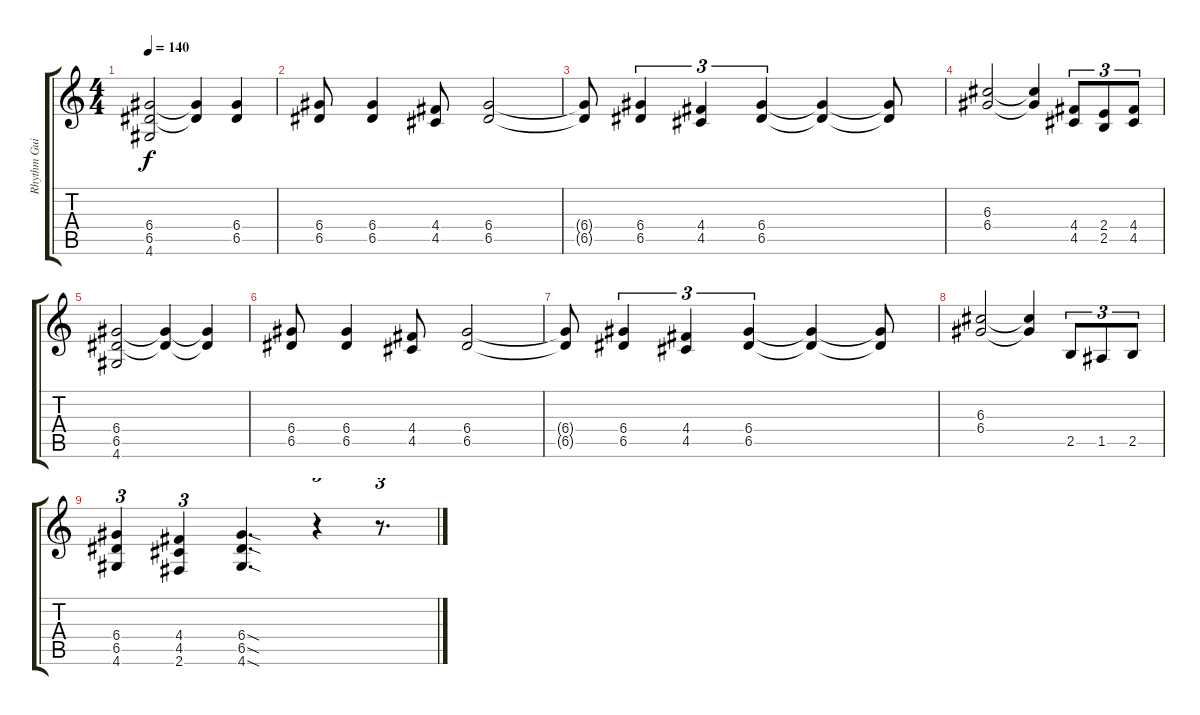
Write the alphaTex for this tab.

\track ("Rhythm Guitar" "Rhythm Gui") {instrument distortionguitar}
\staff {score tabs}
\tuning (E4 B3 G3 D3 A2 E2) {hide}
\ts (4 4)
\tempo 140
\clef g2
\ks c
(6.4 6.5 4.6).2{dy f} (6.4{t} 6.5{t}).4 (6.4 6.5).4 |
(6.4 6.5).8 (6.4 6.5).4 (4.4 4.5).8 (6.4 6.5).2 |
(6.4{t} 6.5{t}).8 (6.4 6.5).4{tu (3 2)} (4.4 4.5).4{tu (3 2)} (6.4 6.5).4{tu (3 2)} (6.4{t} 6.5{t}).4 (6.4{t} 6.5{t}).8 |
(6.3 6.4).2 (6.3{t} 6.4{t}).4 (4.4 4.5).8{tu (3 2)} (2.4 2.5).8{tu (3 2)} (4.4 4.5).8{tu (3 2)} |
(6.4 6.5 4.6).2 (6.4{t} 6.5{t}).4 (6.4{t} 6.5{t}).4 |
(6.4 6.5).8 (6.4 6.5).4 (4.4 4.5).8 (6.4 6.5).2 |
(6.4{t} 6.5{t}).8 (6.4 6.5).4{tu (3 2)} (4.4 4.5).4{tu (3 2)} (6.4 6.5).4{tu (3 2)} (6.4{t} 6.5{t}).4 (6.4{t} 6.5{t}).8 |
(6.3 6.4).2 (6.3{t} 6.4{t}).4 2.5.8{tu (3 2)} 1.5.8{tu (3 2)} 2.5.8{tu (3 2)} |
(6.4 6.5 4.6).4{tu (3 2)} (4.4 4.5 2.6).4{tu (3 2)} (6.4{sod} 6.5{sod} 4.6{sod}).4{d} r.4{tu (3 2)} r.8{d tu (3 2)}
